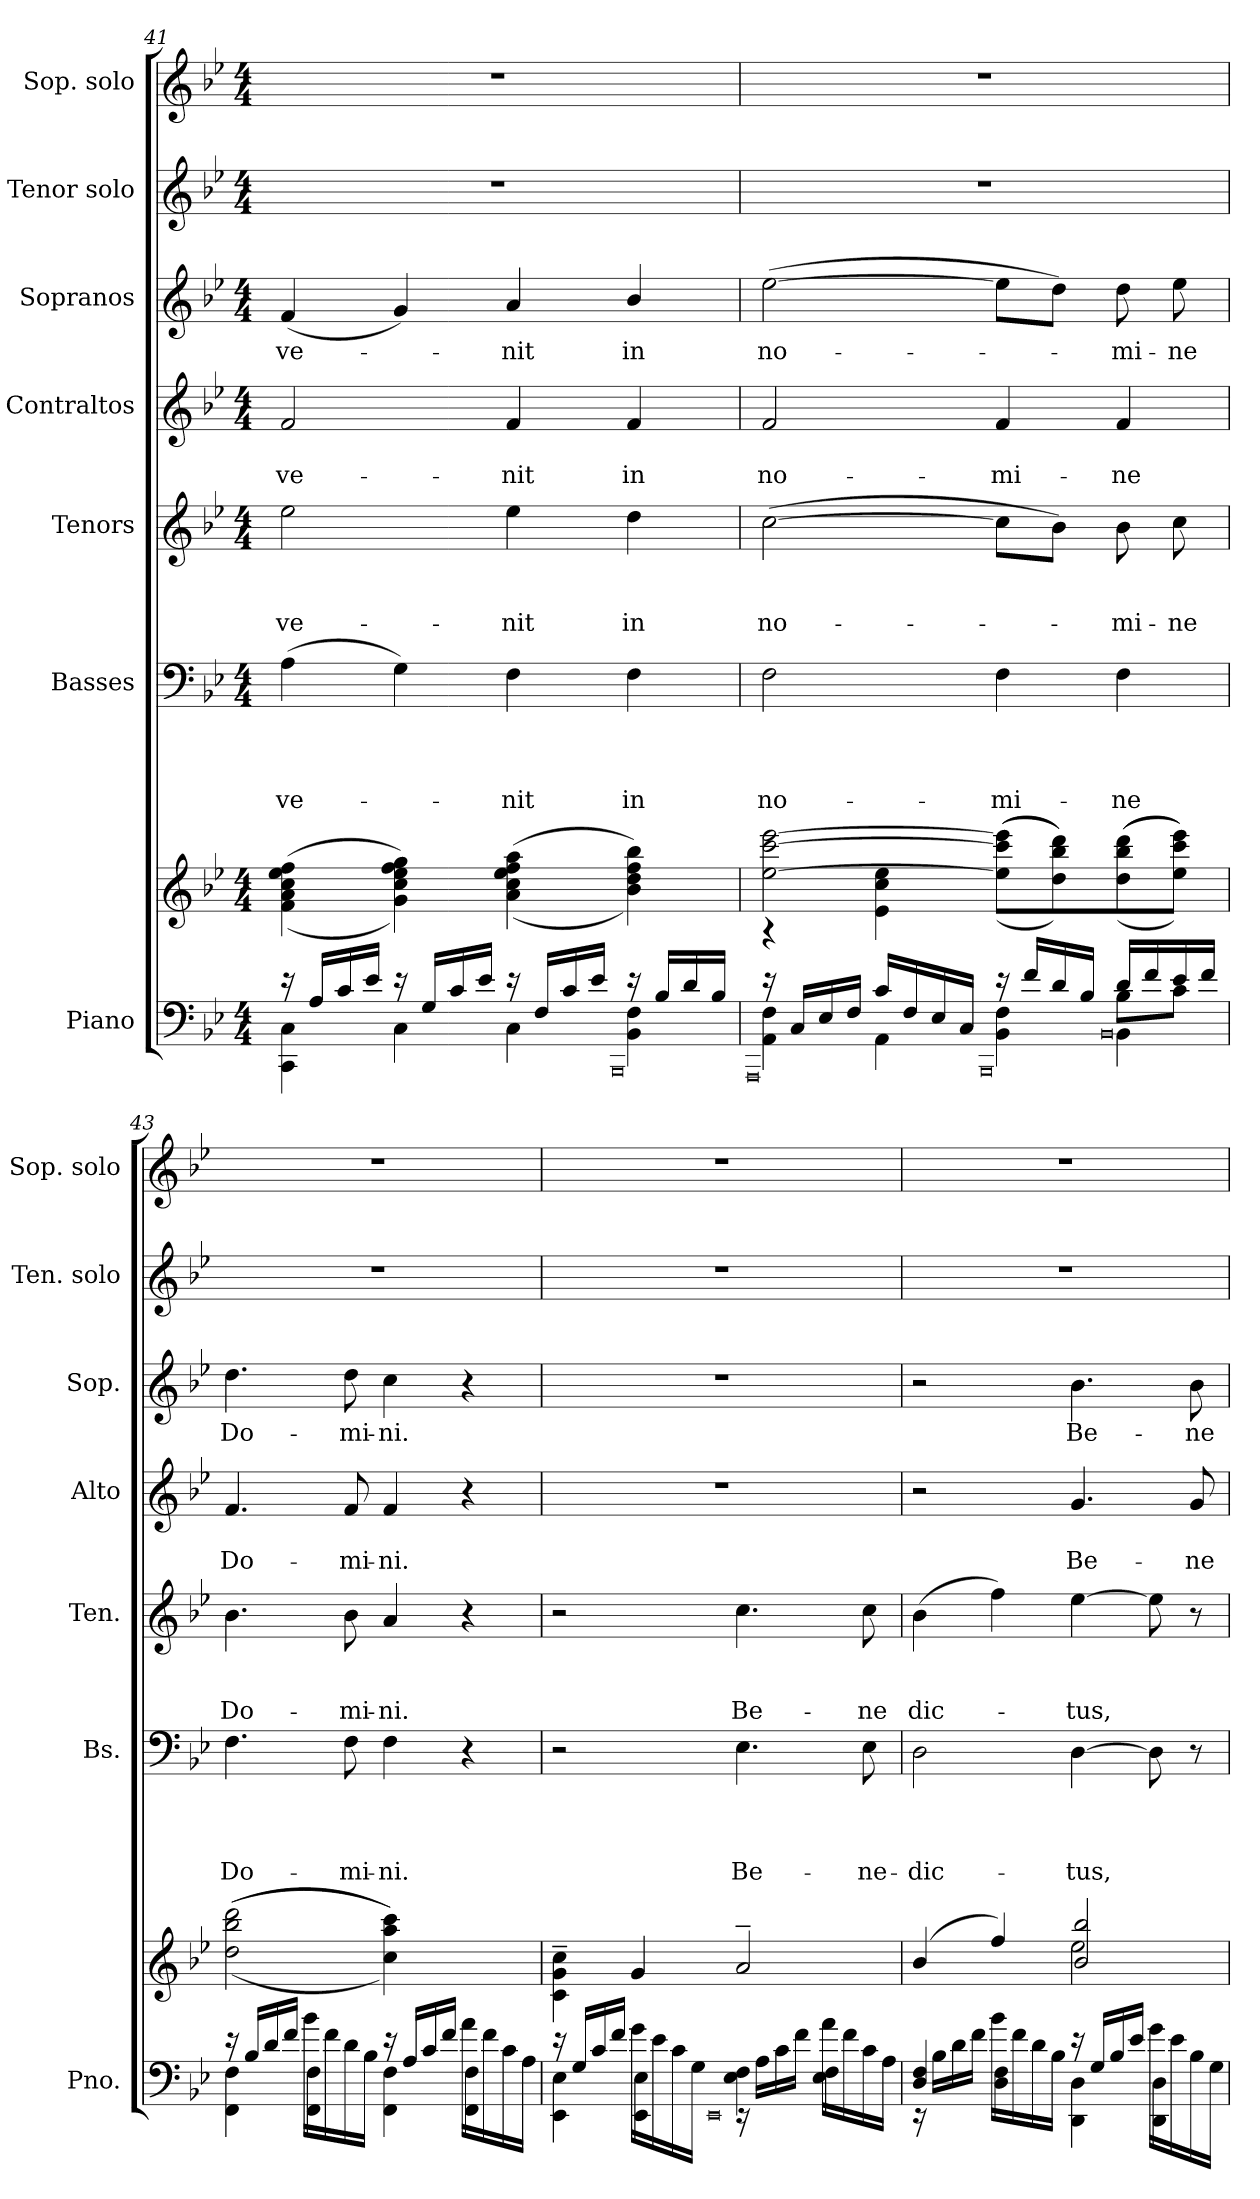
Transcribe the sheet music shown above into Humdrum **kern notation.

**kern	**kern	**kern	**text	**text	**text	**text	**kern	**text	**text	**text	**kern	**text	**text	**kern	**text	**kern	**kern
*part7	*part7	*part6	*part6	*part6	*part6	*part6	*part5	*part5	*part5	*part5	*part4	*part4	*part4	*part3	*part3	*part2	*part1
*staff8	*staff7	*staff6	*staff6	*staff6	*staff6	*staff6	*staff5	*staff5	*staff5	*staff5	*staff4	*staff4	*staff4	*staff3	*staff3	*staff2	*staff1
*I"Piano	*	*I"Basses	*	*	*	*	*I"Tenors	*	*	*	*I"Contraltos	*	*	*I"Sopranos	*	*I"Tenor solo	*I"Sop. solo
*I'Pno.	*	*I'Bs.	*	*	*	*	*I'Ten.	*	*	*	*I'Alto	*	*	*I'Sop.	*	*I'Ten. solo	*I'Sop. solo
!!LO:PB:g=z
*clefF4	*clefG2	*clefF4	*	*	*	*	*clefG2	*	*	*	*clefG2	*	*	*clefG2	*	*clefG2	*clefG2
*	*	*	*	*	*	*	*ITrd7c12	*	*	*	*	*	*	*	*	*ITrd7c12	*
*k[b-e-]	*k[b-e-]	*k[b-e-]	*	*	*	*	*k[b-e-]	*	*	*	*k[b-e-]	*	*	*k[b-e-]	*	*k[b-e-]	*k[b-e-]
*B-:	*B-:	*B-:	*	*	*	*	*B-:	*	*	*	*B-:	*	*	*B-:	*	*B-:	*B-:
*M4/4	*M4/4	*M4/4	*	*	*	*	*M4/4	*	*	*	*M4/4	*	*	*M4/4	*	*M4/4	*M4/4
=41	=41	=41	=41	=41	=41	=41	=41	=41	=41	=41	=41	=41	=41	=41	=41	=41	=41
*^	*^	*	*	*	*	*	*	*	*	*	*	*	*	*	*	*	*
*	*^	*	*^	*	*	*	*	*	*	*	*	*	*	*	*	*	*	*	*
!	!	!	!	!	!	!	!	!	!	!LO:LY:b	!	!	!	!LO:LY:b	!	!	!LO:LY:b	!	!LO:LY:b	!	!
16re	4CC\ 4C\	1ryy	1ryy	1ryy	(>(<4f\ 4a\ 4cc\ 4ee-\ 4ff\	(>4A\	.	.	.	ve-	2e-\	.	.	ve-	2f/	.	ve-	(<4f/	ve-	1r	1r
16A/LL	.	.	.	.	.	.	.	.	.	.	.	.	.	.	.	.	.	.	.	.	.
16c/	.	.	.	.	.	.	.	.	.	.	.	.	.	.	.	.	.	.	.	.	.
16e-/JJ	.	.	.	.	.	.	.	.	.	.	.	.	.	.	.	.	.	.	.	.	.
16re	4C\	.	.	.	4g\ 4cc\ 4ee-\ 4ff\ 4gg\))	4G\)	.	.	.	.	.	.	.	.	.	.	.	4g/)	.	.	.
16G/LL	.	.	.	.	.	.	.	.	.	.	.	.	.	.	.	.	.	.	.	.	.
16c/	.	.	.	.	.	.	.	.	.	.	.	.	.	.	.	.	.	.	.	.	.
16e-/JJ	.	.	.	.	.	.	.	.	.	.	.	.	.	.	.	.	.	.	.	.	.
!	!	!	!	!	!	!	!	!	!	!LO:LY:b	!	!	!	!LO:LY:b	!	!	!LO:LY:b	!	!LO:LY:b	!	!
16re	4C\	.	.	.	(>(<4a\ 4cc\ 4ee-\ 4ff\ 4aa\	4F\	.	.	.	-nit	4e-\	.	.	-nit	4f/	.	-nit	4a/	-nit	.	.
16F/LL	.	.	.	.	.	.	.	.	.	.	.	.	.	.	.	.	.	.	.	.	.
16c/	.	.	.	.	.	.	.	.	.	.	.	.	.	.	.	.	.	.	.	.	.
16e-/JJ	.	.	.	.	.	.	.	.	.	.	.	.	.	.	.	.	.	.	.	.	.
.	0qBBB-	.	.	.	.	.	.	.	.	.	.	.	.	.	.	.	.	.	.	.	.
!	!	!	!	!	!	!	!	!	!	!LO:LY:b	!	!	!	!LO:LY:b	!	!	!LO:LY:b	!	!LO:LY:b	!	!
16re	4BB-\ 4F\	.	.	.	4b-\ 4dd\ 4ff\ 4bb-\))	4F\	.	.	.	in	4d\	.	.	in	4f/	.	in	4b-/	in	.	.
16B-/LL	.	.	.	.	.	.	.	.	.	.	.	.	.	.	.	.	.	.	.	.	.
16d/	.	.	.	.	.	.	.	.	.	.	.	.	.	.	.	.	.	.	.	.	.
16B-/JJ	.	.	.	.	.	.	.	.	.	.	.	.	.	.	.	.	.	.	.	.	.
=42	=42	=42	=42	=42	=42	=42	=42	=42	=42	=42	=42	=42	=42	=42	=42	=42	=42	=42	=42	=42	=42
.	0qAAA	.	.	.	.	.	.	.	.	.	.	.	.	.	.	.	.	.	.	.	.
!	!	!	!	!	!	!	!	!	!	!LO:LY:b	!	!	!	!LO:LY:b	!	!	!LO:LY:b	!	!LO:LY:b	!	!
16re	4AA\ 4F\	2.ryy	1ryy	4rA	[>2ee-\ [>2ccc\ [>2eee-\	2F\	.	.	.	no-	(>[>2c\	.	.	no-	2f/	.	no-	(>[>2ee-\	no-	1r	1r
16C/LL	.	.	.	.	.	.	.	.	.	.	.	.	.	.	.	.	.	.	.	.	.
16E-/	.	.	.	.	.	.	.	.	.	.	.	.	.	.	.	.	.	.	.	.	.
16F/JJ	.	.	.	.	.	.	.	.	.	.	.	.	.	.	.	.	.	.	.	.	.
16c/LL	4AA\	.	.	4e-\ 4cc\ 4ee-\	.	.	.	.	.	.	.	.	.	.	.	.	.	.	.	.	.
16F/	.	.	.	.	.	.	.	.	.	.	.	.	.	.	.	.	.	.	.	.	.
16E-/	.	.	.	.	.	.	.	.	.	.	.	.	.	.	.	.	.	.	.	.	.
16C/JJ	.	.	.	.	.	.	.	.	.	.	.	.	.	.	.	.	.	.	.	.	.
.	0qBBB-	.	.	.	.	.	.	.	.	.	.	.	.	.	.	.	.	.	.	.	.
!	!	!	!	!	!	!	!	!	!	!LO:LY:b	!	!	!	!	!	!	!LO:LY:b	!	!	!	!
16re	4BB-\ 4F\	.	.	2ryy	(>(>(<8ee-\] 8ccc\] 8eee-\]L	4F\	.	.	.	-mi-	8c\L]	.	.	.	4f/	.	-mi-	8ee-\L]	.	.	.
16f/LL	.	.	.	.	.	.	.	.	.	.	.	.	.	.	.	.	.	.	.	.	.
16d/	.	.	.	.	8dd\ 8bb-\ 8ddd\)))	.	.	.	.	.	8B-\J)	.	.	.	.	.	.	8dd\J)	.	.	.
16B-/JJ	.	.	.	.	.	.	.	.	.	.	.	.	.	.	.	.	.	.	.	.	.
.	.	0qBB-	.	.	.	.	.	.	.	.	.	.	.	.	.	.	.	.	.	.	.
!	!	!	!	!	!	!	!	!	!	!LO:LY:b	!	!	!	!LO:LY:b	!	!	!LO:LY:b	!	!LO:LY:b	!	!
16d/LL	8B-\L	4BB-\	.	.	(>(>(<8dd\ 8bb-\ 8ddd\	4F\	.	.	.	-ne	8B-\	.	.	-mi-	4f/	.	-ne	8dd\	-mi-	.	.
16f/	.	.	.	.	.	.	.	.	.	.	.	.	.	.	.	.	.	.	.	.	.
!	!	!	!	!	!	!	!	!	!	!	!	!	!	!LO:LY:b	!	!	!	!	!LO:LY:b	!	!
16e-/	8c\J	.	.	.	8ee-\ 8ccc\ 8eee-\J)))	.	.	.	.	.	8c\	.	.	-ne	.	.	.	8ee-\	-ne	.	.
16f/JJ	.	.	.	.	.	.	.	.	.	.	.	.	.	.	.	.	.	.	.	.	.
!!LO:PB:g=z
=43	=43	=43	=43	=43	=43	=43	=43	=43	=43	=43	=43	=43	=43	=43	=43	=43	=43	=43	=43	=43	=43
!	!	!	!	!	!	!	!	!	!	!LO:LY:b	!	!	!	!LO:LY:b	!	!	!LO:LY:b	!	!LO:LY:b	!	!
16re	4FF\ 4F\	1ryy	1ryy	1ryy	(>(>(>2dd\ 2bb-\ 2ddd\	4.F\	.	.	.	Do-	4.B-\	.	.	Do-	4.f/	.	Do-	4.dd\	Do-	1r	1r
16B-/LL	.	.	.	.	.	.	.	.	.	.	.	.	.	.	.	.	.	.	.	.	.
16d/	.	.	.	.	.	.	.	.	.	.	.	.	.	.	.	.	.	.	.	.	.
16f/JJ	.	.	.	.	.	.	.	.	.	.	.	.	.	.	.	.	.	.	.	.	.
16b-\LL	4FF\ 4F\	.	.	.	.	.	.	.	.	.	.	.	.	.	.	.	.	.	.	.	.
16f\	.	.	.	.	.	.	.	.	.	.	.	.	.	.	.	.	.	.	.	.	.
!	!	!	!	!	!	!	!	!	!	!LO:LY:b	!	!	!	!LO:LY:b	!	!	!LO:LY:b	!	!LO:LY:b	!	!
16d\	.	.	.	.	.	8F\	.	.	.	-mi-	8B-\	.	.	-mi-	8f/	.	-mi-	8dd\	-mi-	.	.
16B-\JJ	.	.	.	.	.	.	.	.	.	.	.	.	.	.	.	.	.	.	.	.	.
!	!	!	!	!	!	!	!	!	!	!LO:LY:b	!	!	!	!LO:LY:b	!	!	!LO:LY:b	!	!LO:LY:b	!	!
16re	4FF\ 4F\	.	.	.	4cc\ 4aa\ 4ccc\)))	4F\	.	.	.	-ni.	4A/	.	.	-ni.	4f/	.	-ni.	4cc\	-ni.	.	.
16A/LL	.	.	.	.	.	.	.	.	.	.	.	.	.	.	.	.	.	.	.	.	.
16c/	.	.	.	.	.	.	.	.	.	.	.	.	.	.	.	.	.	.	.	.	.
16f/JJ	.	.	.	.	.	.	.	.	.	.	.	.	.	.	.	.	.	.	.	.	.
16a\LL	4FF\ 4F\	.	.	.	4ryy	4r	.	.	.	.	4r	.	.	.	4r	.	.	4r	.	.	.
16f\	.	.	.	.	.	.	.	.	.	.	.	.	.	.	.	.	.	.	.	.	.
16c\	.	.	.	.	.	.	.	.	.	.	.	.	.	.	.	.	.	.	.	.	.
16A\JJ	.	.	.	.	.	.	.	.	.	.	.	.	.	.	.	.	.	.	.	.	.
=44	=44	=44	=44	=44	=44	=44	=44	=44	=44	=44	=44	=44	=44	=44	=44	=44	=44	=44	=44	=44	=44
16re	4EE-\ 4E-\	1ryy	1ryy	1ryy	4c\~< 4g\~< 4cc\~<	2r	.	.	.	.	2r	.	.	.	1r	.	.	1r	.	1r	1r
16G/LL	.	.	.	.	.	.	.	.	.	.	.	.	.	.	.	.	.	.	.	.	.
16c/	.	.	.	.	.	.	.	.	.	.	.	.	.	.	.	.	.	.	.	.	.
16f/JJ	.	.	.	.	.	.	.	.	.	.	.	.	.	.	.	.	.	.	.	.	.
16g\LL	4EE-\ 4E-\	.	.	.	4g/	.	.	.	.	.	.	.	.	.	.	.	.	.	.	.	.
16e-\	.	.	.	.	.	.	.	.	.	.	.	.	.	.	.	.	.	.	.	.	.
16c\	.	.	.	.	.	.	.	.	.	.	.	.	.	.	.	.	.	.	.	.	.
16G\JJ	.	.	.	.	.	.	.	.	.	.	.	.	.	.	.	.	.	.	.	.	.
.	0qEE-	.	.	.	.	.	.	.	.	.	.	.	.	.	.	.	.	.	.	.	.
!	!	!	!	!	!	!	!	!	!	!LO:LY:b	!	!	!	!LO:LY:b	!	!	!	!	!	!	!
16rEE	4E-\ 4F\	.	.	.	2a~</	4.E-\	.	.	.	Be-	4.c\	.	.	Be-	.	.	.	.	.	.	.
16A\LL	.	.	.	.	.	.	.	.	.	.	.	.	.	.	.	.	.	.	.	.	.
16c\	.	.	.	.	.	.	.	.	.	.	.	.	.	.	.	.	.	.	.	.	.
16f\JJ	.	.	.	.	.	.	.	.	.	.	.	.	.	.	.	.	.	.	.	.	.
16a\LL	4E-\ 4F\	.	.	.	.	.	.	.	.	.	.	.	.	.	.	.	.	.	.	.	.
16f\	.	.	.	.	.	.	.	.	.	.	.	.	.	.	.	.	.	.	.	.	.
!	!	!	!	!	!	!	!	!	!	!LO:LY:b	!	!	!	!LO:LY:b	!	!	!	!	!	!	!
16c\	.	.	.	.	.	8E-\	.	.	.	-ne-	8c\	.	.	-ne	.	.	.	.	.	.	.
16A\JJ	.	.	.	.	.	.	.	.	.	.	.	.	.	.	.	.	.	.	.	.	.
!!LO:PB:g=z
=45	=45	=45	=45	=45	=45	=45	=45	=45	=45	=45	=45	=45	=45	=45	=45	=45	=45	=45	=45	=45	=45
!	!	!	!	!	!	!	!	!	!	!LO:LY:b	!	!	!	!LO:LY:b	!	!	!	!	!	!	!
16rEE	4D/ 4F/	1ryy	1ryy	2ryy	(>4b-/	2D\	.	.	.	-dic-	(>4B-\	.	.	dic-	2r	.	.	2r	.	1r	1r
16B-\LL	.	.	.	.	.	.	.	.	.	.	.	.	.	.	.	.	.	.	.	.	.
16d\	.	.	.	.	.	.	.	.	.	.	.	.	.	.	.	.	.	.	.	.	.
16f\JJ	.	.	.	.	.	.	.	.	.	.	.	.	.	.	.	.	.	.	.	.	.
16b-\LL	4D\ 4F\	.	.	.	4ff/)	.	.	.	.	.	4f\)	.	.	.	.	.	.	.	.	.	.
16f\	.	.	.	.	.	.	.	.	.	.	.	.	.	.	.	.	.	.	.	.	.
16d\	.	.	.	.	.	.	.	.	.	.	.	.	.	.	.	.	.	.	.	.	.
16B-\JJ	.	.	.	.	.	.	.	.	.	.	.	.	.	.	.	.	.	.	.	.	.
!	!	!	!	!	!	!	!	!	!	!LO:LY:b	!	!	!	!LO:LY:b	!	!	!LO:LY:b	!	!LO:LY:b	!	!
16re	4DD\ 4D\	.	.	2ee-\	2b-/ 2bb-/	[>4D\	.	.	.	-tus,	[>4e-\	.	.	-tus,	4.g/	.	Be-	4.b-\	Be-	.	.
16G/LL	.	.	.	.	.	.	.	.	.	.	.	.	.	.	.	.	.	.	.	.	.
16B-/	.	.	.	.	.	.	.	.	.	.	.	.	.	.	.	.	.	.	.	.	.
16e-/JJ	.	.	.	.	.	.	.	.	.	.	.	.	.	.	.	.	.	.	.	.	.
16g\LL	4DD\ 4D\	.	.	.	.	8D\]	.	.	.	.	8e-\]	.	.	.	.	.	.	.	.	.	.
16e-\	.	.	.	.	.	.	.	.	.	.	.	.	.	.	.	.	.	.	.	.	.
!	!	!	!	!	!	!	!	!	!	!	!	!	!	!	!	!	!LO:LY:b	!	!LO:LY:b	!	!
16B-\	.	.	.	.	.	8r	.	.	.	.	8r	.	.	.	8g/	.	-ne-	8b-\	-ne-	.	.
16G\JJ	.	.	.	.	.	.	.	.	.	.	.	.	.	.	.	.	.	.	.	.	.
*v	*v	*v	*	*	*	*	*	*	*	*	*	*	*	*	*	*	*	*	*	*	*
*	*v	*v	*v	*	*	*	*	*	*	*	*	*	*	*	*	*	*	*	*
=	=	=	=	=	=	=	=	=	=	=	=	=	=	=	=	=	=
*-	*-	*-	*-	*-	*-	*-	*-	*-	*-	*-	*-	*-	*-	*-	*-	*-	*-
